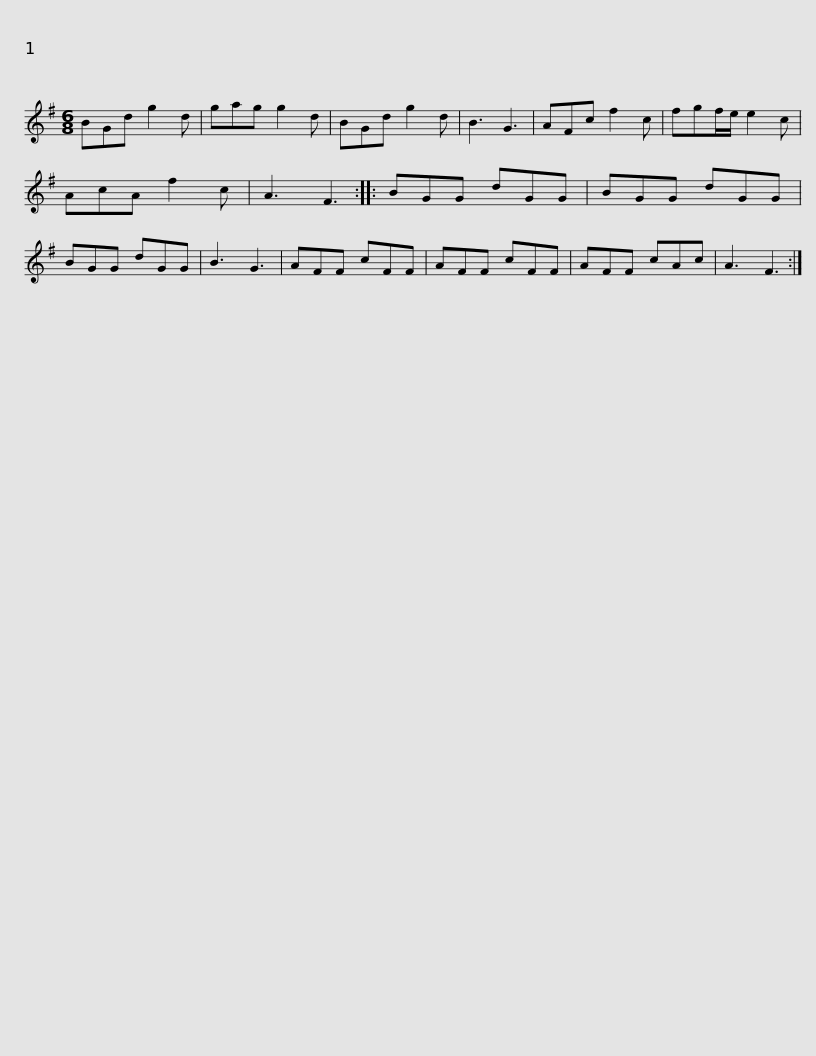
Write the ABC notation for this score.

X:1
L:1/8
M:6/8
I:linebreak $
K:G
V:1 treble
V:1
 BGd g2 d | gag g2 d | BGd g2 d | B3 G3 | AFc f2 c | %5
 fgf/e/ e2 c | AcA f2 c | A3 F3 ::$ BGG dGG | BGG dGG | %10
 BGG dGG | B3 G3 | AFF cFF | AFF cFF | AFF cAc | %15
 A3 F3 :| %16
